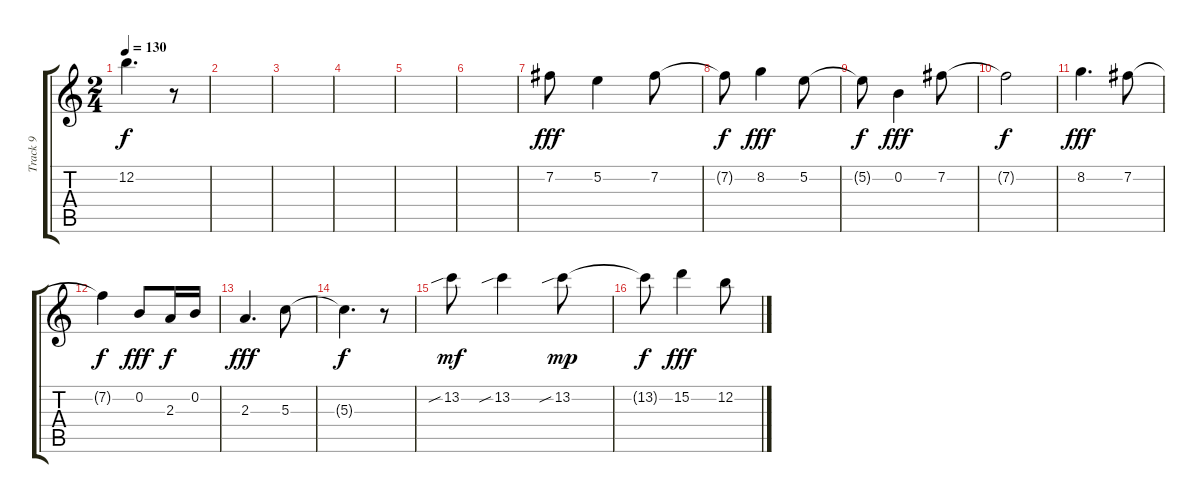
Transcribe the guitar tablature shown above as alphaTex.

\track ("Track 9" "Track 9") {instrument distortionguitar}
\staff {score tabs}
\tuning (E4 B3 G3 D3 A2 E2) {hide}
\ts (2 4)
\tempo 130
\clef g2
\ks c
12.2{t}.4{d dy f} r.8 |
|
|
|
|
|
7.2.8{dy fff} 5.2.4 7.2.8 |
7.2{t}.8{dy f} 8.2.4{dy fff} 5.2.8 |
5.2{t}.8{dy f} 0.2.4{dy fff} 7.2.8 |
7.2{t}.2{dy f} |
8.2.4{d dy fff} 7.2.8 |
7.2{t}.4{dy f} 0.2.8{dy fff} 2.3.16{dy f} 0.2.16 |
2.3.4{d dy fff} 5.3.8 |
5.3{t}.4{d dy f} r.8 |
13.2{sib}.8{dy mf} 13.2{sib}.4 13.2{sib}.8{dy mp} |
13.2{t}.8{dy f} 15.2.4{dy fff} 12.2.8
